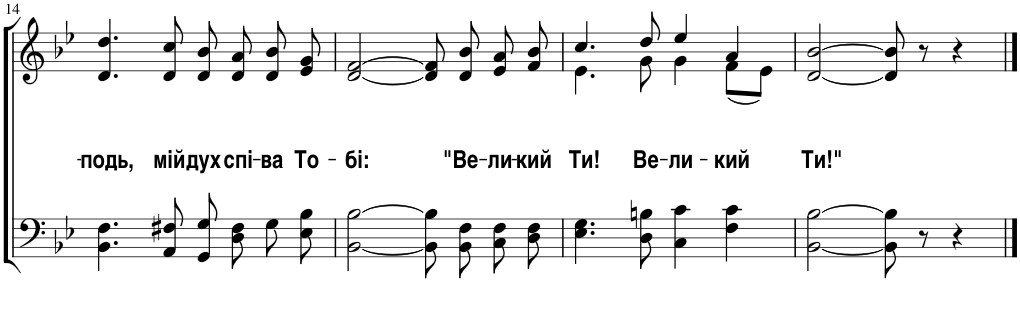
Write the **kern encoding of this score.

**kern	**kern	**text	**text	**text
*part2	*part1	*part1	*part1	*part1
*staff2	*staff1	*staff1	*staff1	*staff1
*I"Бас	*I"Сопрано	*	*	*
!!LO:PB:g=z
*clefF4	*clefG2	*	*	*
*k[b-e-]	*k[b-e-]	*	*	*
*M4/4	*M4/4	*	*	*
=14	=14	=14	=14	=14
!	!	!	!	!LO:LY:b
4.BB-\ 4.F\	4.d/ 4.dd/	.	.	-подь,
!	!	!	!	!LO:LY:b
8AA/ 8F#X/	8d/ 8cc/	.	.	мій
!	!	!	!	!LO:LY:b
8GG/ 8G/L	8d/ 8b-/	.	.	дух
!	!	!	!	!LO:LY:b
8D/ 8F#/J	8d/ 8a/	.	.	спі-
!	!	!	!	!LO:LY:b
8G\L	8d/ 8b-/	.	.	-ва
!	!	!	!	!LO:LY:b
8E-\ 8B-\J	8e-/ 8g/	.	.	То-
=15	=15	=15	=15	=15
!	!	!	!	!LO:LY:b
[2BB-\ [2B-\	[2d/ [2f/	.	.	-бі:
8BB-]\ 8B-]\L	8d/] 8f/]	.	.	.
!	!	!	!	!LO:LY:b
8BB-\ 8F\J	8d/ 8b-/	.	.	"Ве-
!	!	!	!	!LO:LY:b
8C\ 8F\L	8e-/ 8a/	.	.	-ли-
!	!	!	!	!LO:LY:b
8D\ 8F\J	8f/ 8b-/	.	.	-кий
=16	=16	=16	=16	=16
!	!	!	!	!LO:LY:b
*	*^	*	*	*
4.E-\ 4.G\	4.cc/	4.e-\	.	.	Ти!
!	!	!	!	!	!LO:LY:b
8D\ 8Bn\	8dd/	8g\	.	.	Ве-
!	!	!	!	!	!LO:LY:b
4C\ 4c\	4ee-/	4g\	.	.	-ли-
!	!	!	!	!	!LO:LY:b
4F\ 4c\	4a/	(8f\L	.	.	-кий
.	.	8e-\J)	.	.	.
=17	=17	=17	=17	=17	=17
!	!	!	!	!	!LO:LY:b
*	*v	*v	*	*	*
[2BB-\ [2B-\	[2d/ [2b-/	.	.	Ти!"
8BB-\] 8B-\]	8d/] 8b-/]	.	.	.
8r	8r	.	.	.
4r	4r	.	.	.
==	==	==	==	==
*-	*-	*-	*-	*-
